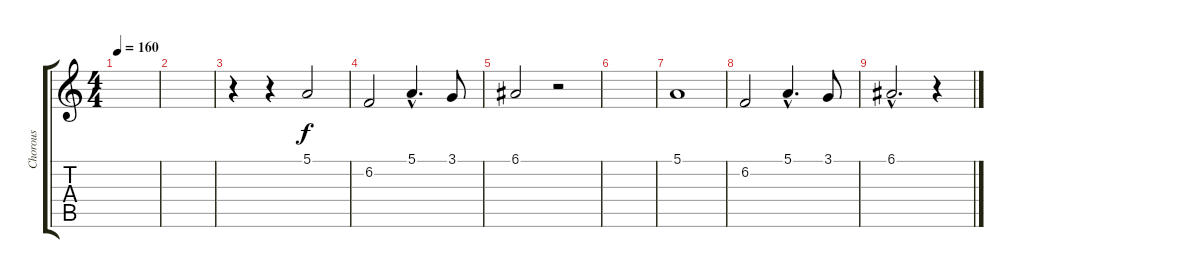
\track ("Chorous" "Chorous") {instrument lead6voice}
\staff {score tabs}
\tuning (E4 B3 G3 D3 A2 E2) {hide}
\ts (4 4)
\tempo 160
\clef g2
\ks c
|
|
r.4 r.4 5.1.2 |
6.2.2 5.1{hac}.4{d} 3.1.8 |
6.1.2 r.2 |
|
5.1.1 |
6.2.2 5.1{hac}.4{d} 3.1.8 |
6.1{hac}.2{d} r.4
